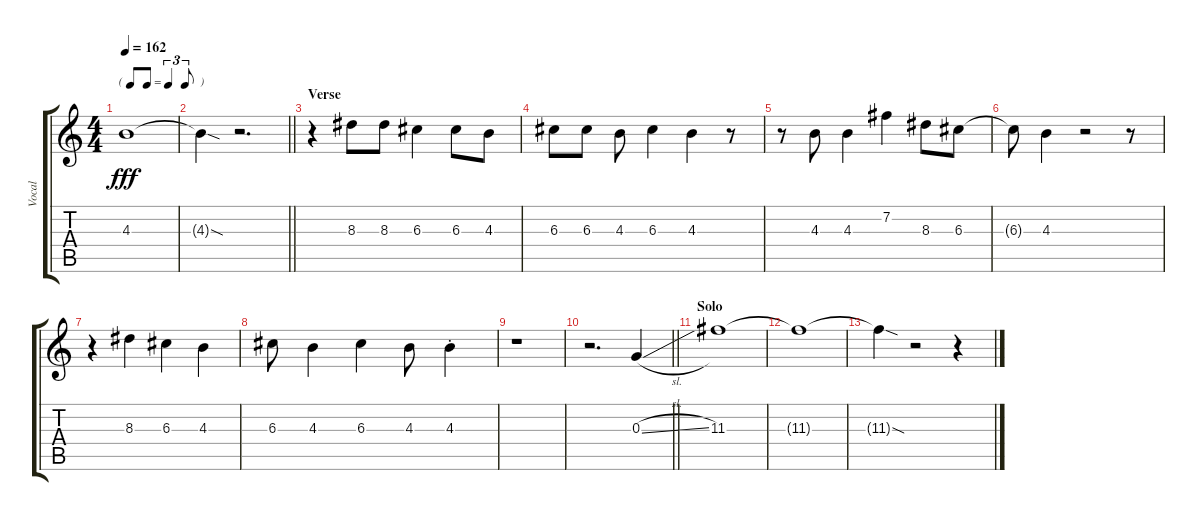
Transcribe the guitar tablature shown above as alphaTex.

\track ("Vocal" "Vocal") {instrument acousticguitarsteel}
\staff {score tabs}
\tuning (E4 B3 G3 D3 A2 E2) {hide}
\ts (4 4)
\tf triplet8th
\tempo 162
\clef g2
\ks c
4.3{t}.1{dy fff} |
\barLineRight lightlight
4.3{sod t}.4 r.2{d} |
\section ("" "Verse")
r.4 8.3.8 8.3.8 6.3.4 6.3.8 4.3.8 |
6.3.8 6.3.8 4.3.8 6.3.4 4.3.4 r.8 |
r.8 4.3.8 4.3.4 7.2.4 8.3.8 6.3.8 |
6.3{t}.8 4.3.4 r.2 r.8 |
r.4 8.3.4 6.3.4 4.3.4 |
6.3.8 4.3.4 6.3.4 4.3.8 4.3{st}.4 |
r.1 |
\barLineRight lightlight
r.2{d} 0.3{sl}.4 |
\section ("" "Solo")
11.3.1 |
11.3{t}.1 |
11.3{sod t}.4 r.2 r.4
